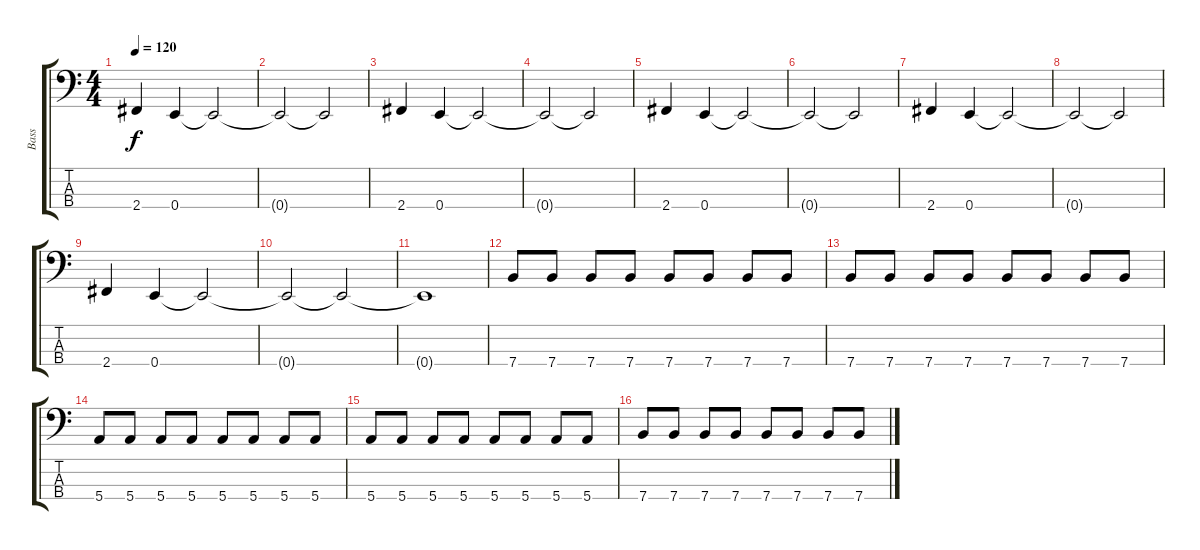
\track ("Bass" "Bass") {instrument electricbassfinger}
\staff {score tabs}
\tuning (G2 D2 A1 E1) {hide}
\ts (4 4)
\tempo 120
\clef f4
\ks c
2.4.4{dy f} 0.4.4 0.4{t}.2 |
0.4{t}.2 0.4{t}.2 |
2.4.4 0.4.4 0.4{t}.2 |
0.4{t}.2 0.4{t}.2 |
2.4.4 0.4.4 0.4{t}.2 |
0.4{t}.2 0.4{t}.2 |
2.4.4 0.4.4 0.4{t}.2 |
0.4{t}.2 0.4{t}.2 |
2.4.4 0.4.4 0.4{t}.2 |
0.4{t}.2 0.4{t}.2 |
0.4{t}.1 |
7.4.8 7.4.8 7.4.8 7.4.8 7.4.8 7.4.8 7.4.8 7.4.8 |
7.4.8 7.4.8 7.4.8 7.4.8 7.4.8 7.4.8 7.4.8 7.4.8 |
5.4.8 5.4.8 5.4.8 5.4.8 5.4.8 5.4.8 5.4.8 5.4.8 |
5.4.8 5.4.8 5.4.8 5.4.8 5.4.8 5.4.8 5.4.8 5.4.8 |
7.4.8 7.4.8 7.4.8 7.4.8 7.4.8 7.4.8 7.4.8 7.4.8
